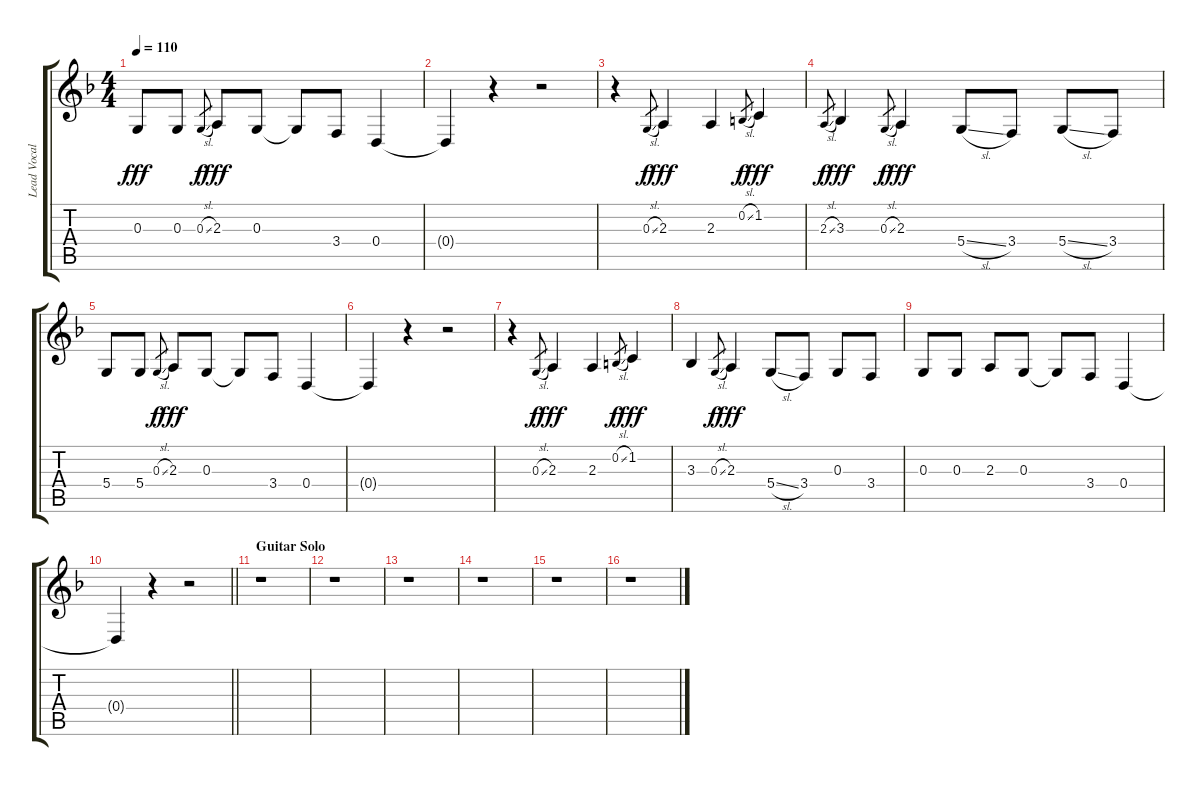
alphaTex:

\track ("Lead Vocal" "Lead Vocal") {instrument clarinet}
\staff {score tabs}
\tuning (E4 B3 G3 D3 A2 D2) {hide}
\ts (4 4)
\tempo 110
\clef g2
\ks f
0.3.8{dy fff} 0.3.8 0.3{sl}.8{gr dy f} 2.3.8{dy fff} 0.3.8 0.3{t}.8 3.4.8 0.4.4 |
0.4{t}.4 r.4 r.2 |
r.4 0.3{sl}.8{gr dy f} 2.3.4{dy fff} 2.3.4 0.2{sl}.8{gr dy f} 1.2.4{dy fff} |
2.3{sl}.8{gr dy f} 3.3.4{dy fff} 0.3{sl}.8{gr dy f} 2.3.4{dy fff} 5.4{sl}.8 3.4.8 5.4{sl}.8 3.4.8 |
5.4.8 5.4.8 0.3{sl}.8{gr dy f} 2.3.8{dy fff} 0.3.8 0.3{t}.8 3.4.8 0.4.4 |
0.4{t}.4 r.4 r.2 |
r.4 0.3{sl}.8{gr dy f} 2.3.4{dy fff} 2.3.4 0.2{sl}.8{gr dy f} 1.2.4{dy fff} |
3.3.4 0.3{sl}.8{gr dy f} 2.3.4{dy fff} 5.4{sl}.8 3.4.8 0.3.8 3.4.8 |
0.3.8 0.3.8 2.3.8 0.3.8 0.3{t}.8 3.4.8 0.4.4 |
\barLineRight lightlight
0.4{t}.4 r.4 r.2 |
\section ("" "Guitar Solo")
r.1 |
r.1 |
r.1 |
r.1 |
r.1 |
r.1
